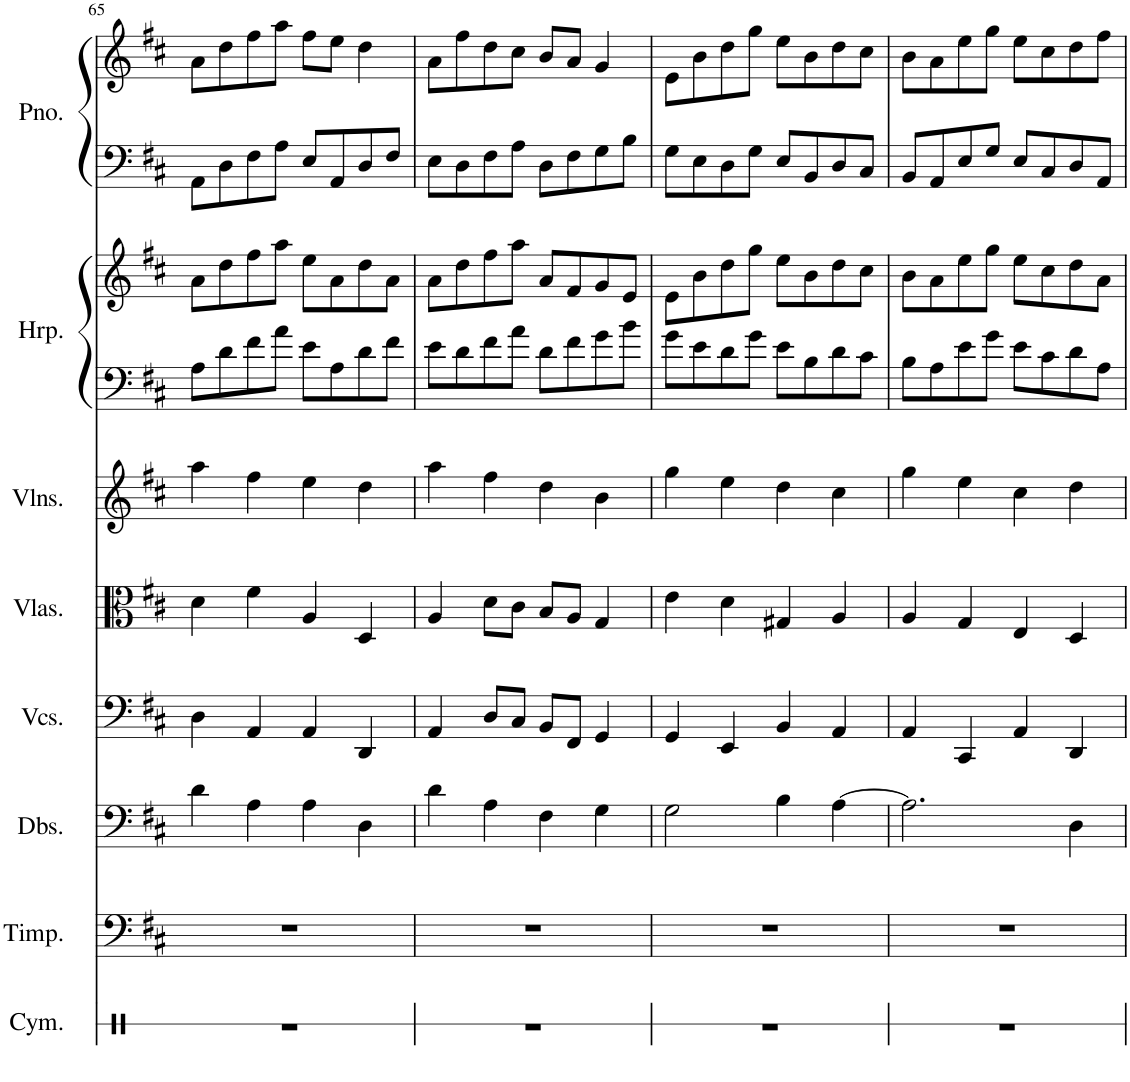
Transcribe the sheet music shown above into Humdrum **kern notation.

**kern	**kern	**kern	**kern	**kern	**kern	**kern	**kern	**kern	**kern
*part8	*part7	*part6	*part5	*part4	*part3	*part2	*part2	*part1	*part1
*staff10	*staff9	*staff8	*staff7	*staff6	*staff5	*staff4	*staff3	*staff2	*staff1
*I"Cymbal	*I"Timpani	*I"Double Basses	*I"Violoncellos	*I"Violas	*I"Violins	*I"Harp	*	*I"Piano	*
*I'Cym.	*I'Timp.	*I'Dbs.	*I'Vcs.	*I'Vlas.	*I'Vlns.	*I'Hrp.	*	*I'Pno.	*
!!LO:PB:g=z
*clefX	*clefF4	*clefF4	*clefF4	*clefC3	*clefG2	*clefF4	*clefG2	*clefF4	*clefG2
*	*	*Trd7c12	*	*	*	*	*	*	*
*k[]	*k[f#c#]	*k[f#c#]	*k[f#c#]	*k[f#c#]	*k[f#c#]	*k[f#c#]	*k[f#c#]	*k[f#c#]	*k[f#c#]
*M4/4	*M4/4	*M4/4	*M4/4	*M4/4	*M4/4	*M4/4	*M4/4	*M4/4	*M4/4
*met(c)	*met(c)	*met(c)	*met(c)	*met(c)	*met(c)	*met(c)	*met(c)	*met(c)	*met(c)
=65	=65	=65	=65	=65	=65	=65	=65	=65	=65
1r	1r	4d\	4D\	4d\	4aa\	8A\L	8a\L	8AA\L	8a\L
.	.	.	.	.	.	8d\	8dd\	8D\	8dd\
.	.	4A\	4AA/	4f#\	4ff#\	8f#\	8ff#\	8F#\	8ff#\
.	.	.	.	.	.	8a\J	8aa\J	8A\J	8aa\J
.	.	4A\	4AA/	4A/	4ee\	8e\L	8ee\L	8E/L	8ff#\L
.	.	.	.	.	.	8A\	8a\	8AA/	8ee\J
.	.	4D\	4DD/	4D/	4dd\	8d\	8dd\	8D/	4dd\
.	.	.	.	.	.	8f#\J	8a\J	8F#/J	.
=66	=66	=66	=66	=66	=66	=66	=66	=66	=66
1r	1r	4d\	4AA/	4A/	4aa\	8e\L	8a\L	8E\L	8a\L
.	.	.	.	.	.	8d\	8dd\	8D\	8ff#\
.	.	4A\	8D/L	8d\L	4ff#\	8f#\	8ff#\	8F#\	8dd\
.	.	.	8C#/J	8c#\J	.	8a\J	8aa\J	8A\J	8cc#\J
.	.	4F#\	8BB/L	8B/L	4dd\	8d\L	8a/L	8D\L	8b/L
.	.	.	8FF#/J	8A/J	.	8f#\	8f#/	8F#\	8a/J
.	.	4G\	4GG/	4G/	4b\	8g\	8g/	8G\	4g/
.	.	.	.	.	.	8b\J	8e/J	8B\J	.
=67	=67	=67	=67	=67	=67	=67	=67	=67	=67
1r	1r	2G\	4GG/	4e\	4gg\	8g\L	8e\L	8G\L	8e\L
.	.	.	.	.	.	8e\	8b\	8E\	8b\
.	.	.	4EE/	4d\	4ee\	8d\	8dd\	8D\	8dd\
.	.	.	.	.	.	8g\J	8gg\J	8G\J	8gg\J
.	.	4B\	4BB/	4G#X/	4dd\	8e\L	8ee\L	8E/L	8ee\L
.	.	.	.	.	.	8B\	8b\	8BB/	8b\
.	.	[4A\	4AA/	4A/	4cc#\	8d\	8dd\	8D/	8dd\
.	.	.	.	.	.	8c#\J	8cc#\J	8C#/J	8cc#\J
=68	=68	=68	=68	=68	=68	=68	=68	=68	=68
1r	1r	2.A\]	4AA/	4A/	4gg\	8B\L	8b\L	8BB/L	8b\L
.	.	.	.	.	.	8A\	8a\	8AA/	8a\
.	.	.	4CC#/	4G/	4ee\	8e\	8ee\	8E/	8ee\
.	.	.	.	.	.	8g\J	8gg\J	8G/J	8gg\J
.	.	.	4AA/	4E/	4cc#\	8e\L	8ee\L	8E/L	8ee\L
.	.	.	.	.	.	8c#\	8cc#\	8C#/	8cc#\
.	.	4D\	4DD/	4D/	4dd\	8d\	8dd\	8D/	8dd\
.	.	.	.	.	.	8A\J	8a\J	8AA/J	8ff#\J
=	=	=	=	=	=	=	=	=	=
*-	*-	*-	*-	*-	*-	*-	*-	*-	*-
